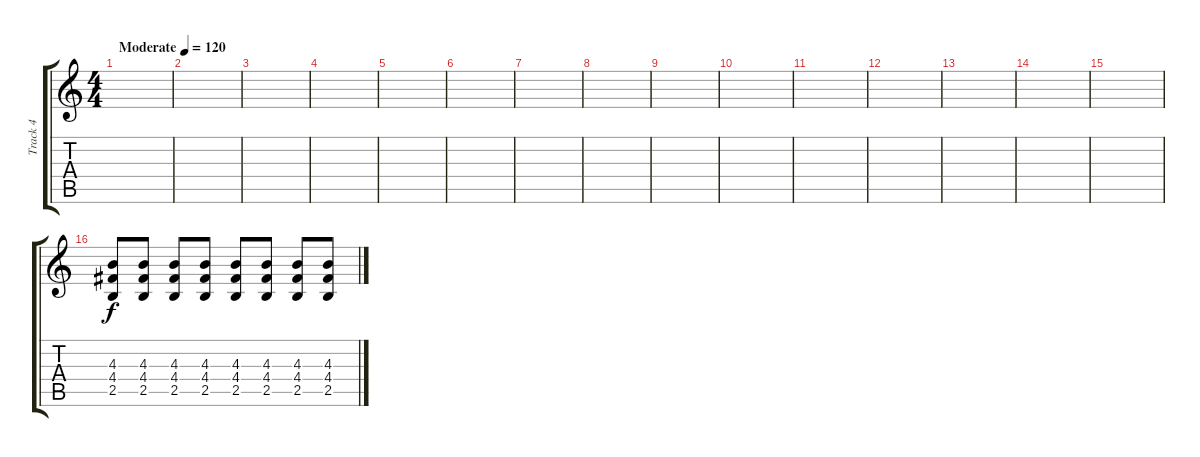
\track ("Track 4" "Track 4") {instrument acousticguitarnylon}
\staff {score tabs}
\tuning (E4 B3 G3 D3 A2 D2) {hide}
\ts (4 4)
\tempo (120 "Moderate")
\clef g2
\ks c
|
|
|
|
|
|
|
|
|
|
|
|
|
|
|
(4.3 4.4 2.5).8 (4.3 4.4 2.5).8 (4.3 4.4 2.5).8 (4.3 4.4 2.5).8 (4.3 4.4 2.5).8 (4.3 4.4 2.5).8 (4.3 4.4 2.5).8 (4.3 4.4 2.5).8
